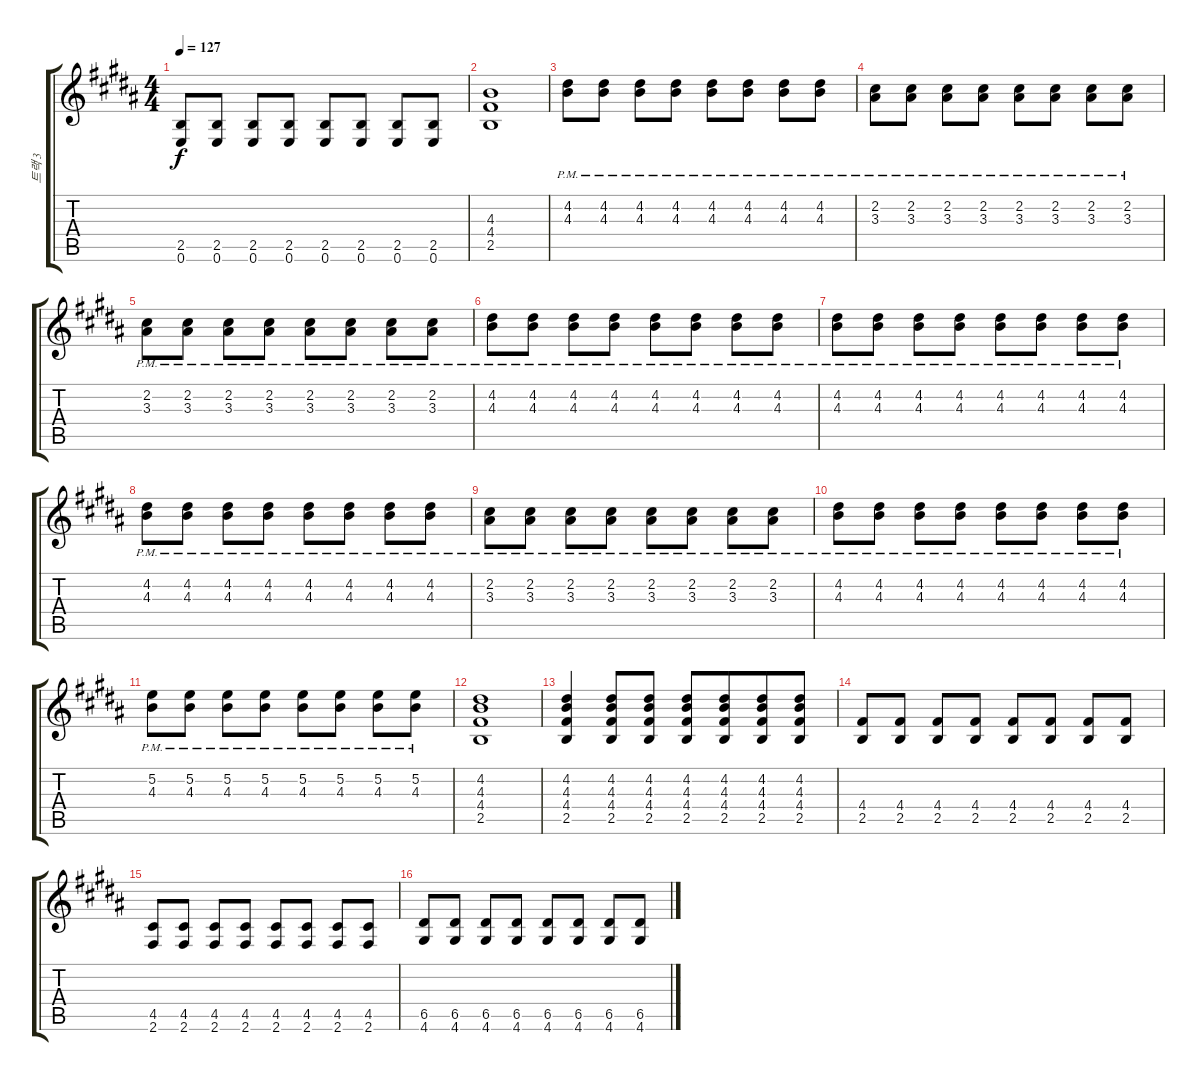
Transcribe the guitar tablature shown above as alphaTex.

\track ("트랙 3" "트랙 3") {instrument acousticguitarsteel}
\staff {score tabs}
\tuning (E4 B3 G3 D3 A2 E2) {hide}
\ts (4 4)
\tempo 127
\clef g2
\ks b
(2.5 0.6).8{dy f} (2.5 0.6).8 (2.5 0.6).8 (2.5 0.6).8 (2.5 0.6).8 (2.5 0.6).8 (2.5 0.6).8 (2.5 0.6).8 |
(4.3 4.4 2.5).1{instrument acousticguitarsteel} |
(4.2{pm} 4.3{pm}).8 (4.2{pm} 4.3{pm}).8 (4.2{pm} 4.3{pm}).8 (4.2{pm} 4.3{pm}).8 (4.2{pm} 4.3{pm}).8 (4.2{pm} 4.3{pm}).8 (4.2{pm} 4.3{pm}).8 (4.2{pm} 4.3{pm}).8 |
(2.2{pm} 3.3{pm}).8 (2.2{pm} 3.3{pm}).8 (2.2{pm} 3.3{pm}).8 (2.2{pm} 3.3{pm}).8 (2.2{pm} 3.3{pm}).8 (2.2{pm} 3.3{pm}).8 (2.2{pm} 3.3{pm}).8 (2.2{pm} 3.3{pm}).8 |
(2.2{pm} 3.3{pm}).8 (2.2{pm} 3.3{pm}).8 (2.2{pm} 3.3{pm}).8 (2.2{pm} 3.3{pm}).8 (2.2{pm} 3.3{pm}).8 (2.2{pm} 3.3{pm}).8 (2.2{pm} 3.3{pm}).8 (2.2{pm} 3.3{pm}).8 |
(4.2{pm} 4.3{pm}).8 (4.2{pm} 4.3{pm}).8 (4.2{pm} 4.3{pm}).8 (4.2{pm} 4.3{pm}).8 (4.2{pm} 4.3{pm}).8 (4.2{pm} 4.3{pm}).8 (4.2{pm} 4.3{pm}).8 (4.2{pm} 4.3{pm}).8 |
(4.2{pm} 4.3{pm}).8 (4.2{pm} 4.3{pm}).8 (4.2{pm} 4.3{pm}).8 (4.2{pm} 4.3{pm}).8 (4.2{pm} 4.3{pm}).8 (4.2{pm} 4.3{pm}).8 (4.2{pm} 4.3{pm}).8 (4.2{pm} 4.3{pm}).8 |
(4.2{pm} 4.3{pm}).8 (4.2{pm} 4.3{pm}).8 (4.2{pm} 4.3{pm}).8 (4.2{pm} 4.3{pm}).8 (4.2{pm} 4.3{pm}).8 (4.2{pm} 4.3{pm}).8 (4.2{pm} 4.3{pm}).8 (4.2{pm} 4.3{pm}).8 |
(2.2{pm} 3.3{pm}).8 (2.2{pm} 3.3{pm}).8 (2.2{pm} 3.3{pm}).8 (2.2{pm} 3.3{pm}).8 (2.2{pm} 3.3{pm}).8 (2.2{pm} 3.3{pm}).8 (2.2{pm} 3.3{pm}).8 (2.2{pm} 3.3{pm}).8 |
(4.2{pm} 4.3{pm}).8 (4.2{pm} 4.3{pm}).8 (4.2{pm} 4.3{pm}).8 (4.2{pm} 4.3{pm}).8 (4.2{pm} 4.3{pm}).8 (4.2{pm} 4.3{pm}).8 (4.2{pm} 4.3{pm}).8 (4.2{pm} 4.3{pm}).8 |
(5.2{pm} 4.3{pm}).8 (5.2{pm} 4.3{pm}).8 (5.2{pm} 4.3{pm}).8 (5.2{pm} 4.3{pm}).8 (5.2{pm} 4.3{pm}).8 (5.2{pm} 4.3{pm}).8 (5.2{pm} 4.3{pm}).8 (5.2{pm} 4.3{pm}).8 |
(4.2 4.3 4.4 2.5).1 |
(4.2 4.3 4.4 2.5).4 (4.2 4.3 4.4 2.5).8 (4.2 4.3 4.4 2.5).8 (4.2 4.3 4.4 2.5).8 (4.2 4.3 4.4 2.5).8{beam merge} (4.2 4.3 4.4 2.5).8 (4.2 4.3 4.4 2.5).8 |
(4.4 2.5).8{instrument acousticguitarsteel} (4.4 2.5).8 (4.4 2.5).8 (4.4 2.5).8 (4.4 2.5).8 (4.4 2.5).8 (4.4 2.5).8 (4.4 2.5).8 |
(4.5 2.6).8 (4.5 2.6).8 (4.5 2.6).8 (4.5 2.6).8 (4.5 2.6).8 (4.5 2.6).8 (4.5 2.6).8 (4.5 2.6).8 |
(6.5 4.6).8 (6.5 4.6).8 (6.5 4.6).8 (6.5 4.6).8 (6.5 4.6).8 (6.5 4.6).8 (6.5 4.6).8 (6.5 4.6).8
